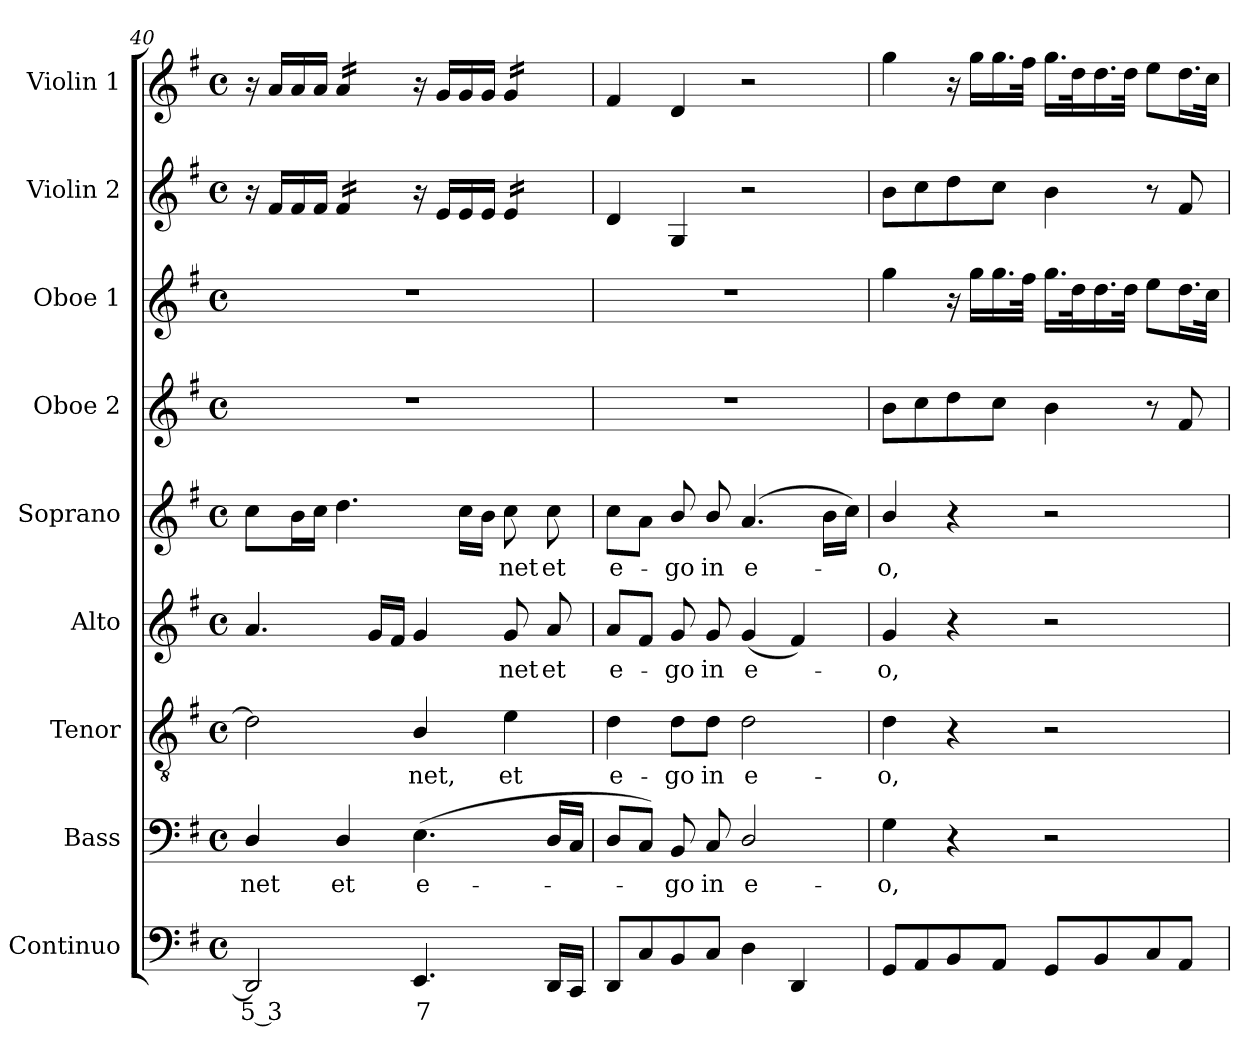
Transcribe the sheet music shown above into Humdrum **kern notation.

**kern	**text	**kern	**text	**kern	**text	**kern	**text	**kern	**text	**kern	**kern	**kern	**kern
*part9	*part9	*part8	*part8	*part7	*part7	*part6	*part6	*part5	*part5	*part4	*part3	*part2	*part1
*staff9	*staff9	*staff8	*staff8	*staff7	*staff7	*staff6	*staff6	*staff5	*staff5	*staff4	*staff3	*staff2	*staff1
*I"Continuo	*	*I"Bass	*	*I"Tenor	*	*I"Alto	*	*I"Soprano	*	*I"Oboe 2	*I"Oboe 1	*I"Violin 2	*I"Violin 1
*I'Cont.	*	*I'B.	*	*I'T.	*	*I'A.	*	*I'S.	*	*I'Ob. 2	*I'Ob. 1	*I'Vln. 2	*I'Vln. 1
!!LO:LB:g=z
*clefF4	*	*clefF4	*	*clefGv2	*	*clefG2	*	*clefG2	*	*clefG2	*clefG2	*clefG2	*clefG2
*	*	*	*	*ITrd7c12	*	*	*	*	*	*	*	*	*
*k[f#]	*	*k[f#]	*	*k[f#]	*	*k[f#]	*	*k[f#]	*	*k[f#]	*k[f#]	*k[f#]	*k[f#]
*G:	*	*G:	*	*G:	*	*G:	*	*G:	*	*G:	*G:	*G:	*G:
*M4/4	*	*M4/4	*	*M4/4	*	*M4/4	*	*M4/4	*	*M4/4	*M4/4	*M4/4	*M4/4
*met(c)	*	*met(c)	*	*met(c)	*	*met(c)	*	*met(c)	*	*met(c)	*met(c)	*met(c)	*met(c)
=40	=40	=40	=40	=40	=40	=40	=40	=40	=40	=40	=40	=40	=40
!	!LO:LY:b:color=#000000	!	!	!	!	!	!	!	!	!	!	!	!
!	!	!	!LO:LY:b:color=#000000	!	!	!	!	!	!	!	!	!	!
2DDi/]	5 3	4Di/	-net	2Di\]	.	4.ai/	.	8cci\L	.	1r	1r	16r	16r
.	.	.	.	.	.	.	.	.	.	.	.	16f#i/LL	16ai/LL
.	.	.	.	.	.	.	.	16bi\L	.	.	.	16f#i/	16ai/
.	.	.	.	.	.	.	.	16cci\JJ	.	.	.	16f#i/JJ	16ai/JJ
!	!	!	!LO:LY:b:color=#000000	!	!	!	!	!	!	!	!	!	!
*	*	*	*	*	*	*	*	*	*	*	*	*tremolo	*
*	*	*	*	*	*	*	*	*	*	*	*	*	*tremolo
.	.	4Di/	et	.	.	.	.	4.ddi\	.	.	.	16f#i/LL	16ai/LL
.	.	.	.	.	.	.	.	.	.	.	.	16f#i/	16ai/
.	.	.	.	.	.	16gi/LL	.	.	.	.	.	16f#i/	16ai/
.	.	.	.	.	.	16f#i/JJ	.	.	.	.	.	16f#i/JJ	16ai/JJ
*	*	*	*	*	*	*	*	*	*	*	*	*	*Xtremolo
*	*	*	*	*	*	*	*	*	*	*	*	*Xtremolo	*
!	!LO:LY:b:color=#000000	!	!	!	!	!	!	!	!	!	!	!	!
!	!	!	!LO:LY:b:color=#000000	!	!	!	!	!	!	!	!	!	!
!	!	!	!	!	!LO:LY:b:color=#000000	!	!	!	!	!	!	!	!
4.EEi/	7	(4.Ei\	e-	4BBi/	-net,	4gi/	.	.	.	.	.	16r	16r
.	.	.	.	.	.	.	.	.	.	.	.	16ei/LL	16gi/LL
.	.	.	.	.	.	.	.	16cci\LL	.	.	.	16ei/	16gi/
.	.	.	.	.	.	.	.	16bi\JJ	.	.	.	16ei/JJ	16gi/JJ
!	!	!	!	!	!LO:LY:b:color=#000000	!	!	!	!	!	!	!	!
!	!	!	!	!	!	!	!LO:LY:b:color=#000000	!	!	!	!	!	!
!	!	!	!	!	!	!	!	!	!LO:LY:b:color=#000000	!	!	!	!
*	*	*	*	*	*	*	*	*	*	*	*	*tremolo	*
*	*	*	*	*	*	*	*	*	*	*	*	*	*tremolo
.	.	.	.	4Ei\	et	8gi/	-net	8cci\	-net	.	.	16ei/LL	16gi/LL
.	.	.	.	.	.	.	.	.	.	.	.	16ei/	16gi/
!	!	!	!	!	!	!	!LO:LY:b:color=#000000	!	!	!	!	!	!
!	!	!	!	!	!	!	!	!	!LO:LY:b:color=#000000	!	!	!	!
16DDi/LL	.	16Di/LL	.	.	.	8ai/	et	8cci\	et	.	.	16ei/	16gi/
16CCi/JJ	.	16Ci/JJ	.	.	.	.	.	.	.	.	.	16ei/JJ	16gi/JJ
*	*	*	*	*	*	*	*	*	*	*	*	*	*Xtremolo
*	*	*	*	*	*	*	*	*	*	*	*	*Xtremolo	*
=41	=41	=41	=41	=41	=41	=41	=41	=41	=41	=41	=41	=41	=41
!	!	!	!	!	!LO:LY:b:color=#000000	!	!	!	!	!	!	!	!
!	!	!	!	!	!	!	!LO:LY:b:color=#000000	!	!	!	!	!	!
!	!	!	!	!	!	!	!	!	!LO:LY:b:color=#000000	!	!	!	!
8DDi/L	.	8Di/L	.	4Di\	e-	8ai/L	e-	8cci\L	e-	1r	1r	4di/	4f#i/
8Ci/	.	8Ci/J)	.	.	.	8f#i/J	.	8ai\J	.	.	.	.	.
!	!	!	!LO:LY:b:color=#000000	!	!	!	!	!	!	!	!	!	!
!	!	!	!	!	!LO:LY:b:color=#000000	!	!	!	!	!	!	!	!
!	!	!	!	!	!	!	!LO:LY:b:color=#000000	!	!	!	!	!	!
!	!	!	!	!	!	!	!	!	!LO:LY:b:color=#000000	!	!	!	!
8BBi/	.	8BBi/	-go	8Di\L	-go	8gi/	-go	8bi/	-go	.	.	4Gi/	4di/
!	!	!	!LO:LY:b:color=#000000	!	!	!	!	!	!	!	!	!	!
!	!	!	!	!	!LO:LY:b:color=#000000	!	!	!	!	!	!	!	!
!	!	!	!	!	!	!	!LO:LY:b:color=#000000	!	!	!	!	!	!
!	!	!	!	!	!	!	!	!	!LO:LY:b:color=#000000	!	!	!	!
8Ci/J	.	8Ci/	in	8Di\J	in	8gi/	in	8bi/	in	.	.	.	.
!	!	!	!LO:LY:b:color=#000000	!	!	!	!	!	!	!	!	!	!
!	!	!	!	!	!LO:LY:b:color=#000000	!	!	!	!	!	!	!	!
!	!	!	!	!	!	!	!LO:LY:b:color=#000000	!	!	!	!	!	!
!	!	!	!	!	!	!	!	!	!LO:LY:b:color=#000000	!	!	!	!
4Di\	.	2Di/	e-	2Di\	e-	(4gi/	e-	(4.ai/	e-	.	.	2r	2r
4DDi/	.	.	.	.	.	4f#i/)	.	.	.	.	.	.	.
.	.	.	.	.	.	.	.	16bi\LL	.	.	.	.	.
.	.	.	.	.	.	.	.	16cci\JJ)	.	.	.	.	.
=42	=42	=42	=42	=42	=42	=42	=42	=42	=42	=42	=42	=42	=42
!	!	!	!LO:LY:b:color=#000000	!	!	!	!	!	!	!	!	!	!
!	!	!	!	!	!LO:LY:b:color=#000000	!	!	!	!	!	!	!	!
!	!	!	!	!	!	!	!LO:LY:b:color=#000000	!	!	!	!	!	!
!	!	!	!	!	!	!	!	!	!LO:LY:b:color=#000000	!	!	!	!
8GGi/L	.	4Gi\	-o,	4Di\	-o,	4gi/	-o,	4bi/	-o,	8bi\L	4ggi\	8bi\L	4ggi\
8AAi/	.	.	.	.	.	.	.	.	.	8cci\	.	8cci\	.
8BBi/	.	4r	.	4r	.	4r	.	4r	.	8ddi\	16r	8ddi\	16r
.	.	.	.	.	.	.	.	.	.	.	16ggi\LL	.	16ggi\LL
8AAi/J	.	.	.	.	.	.	.	.	.	8cci\J	16.ggi\	8cci\J	16.ggi\
.	.	.	.	.	.	.	.	.	.	.	32ff#i\JJk	.	32ff#i\JJk
8GGi/L	.	2r	.	2r	.	2r	.	2r	.	4bi\	16.ggi\LL	4bi\	16.ggi\LL
.	.	.	.	.	.	.	.	.	.	.	32ddi\k	.	32ddi\k
8BBi/	.	.	.	.	.	.	.	.	.	.	16.ddi\	.	16.ddi\
.	.	.	.	.	.	.	.	.	.	.	32ddi\JJk	.	32ddi\JJk
8Ci/	.	.	.	.	.	.	.	.	.	8r	8eei\L	8r	8eei\L
8AAi/J	.	.	.	.	.	.	.	.	.	8f#i/	16.ddi\L	8f#i/	16.ddi\L
.	.	.	.	.	.	.	.	.	.	.	32cci\JJk	.	32cci\JJk
=	=	=	=	=	=	=	=	=	=	=	=	=	=
*-	*-	*-	*-	*-	*-	*-	*-	*-	*-	*-	*-	*-	*-
